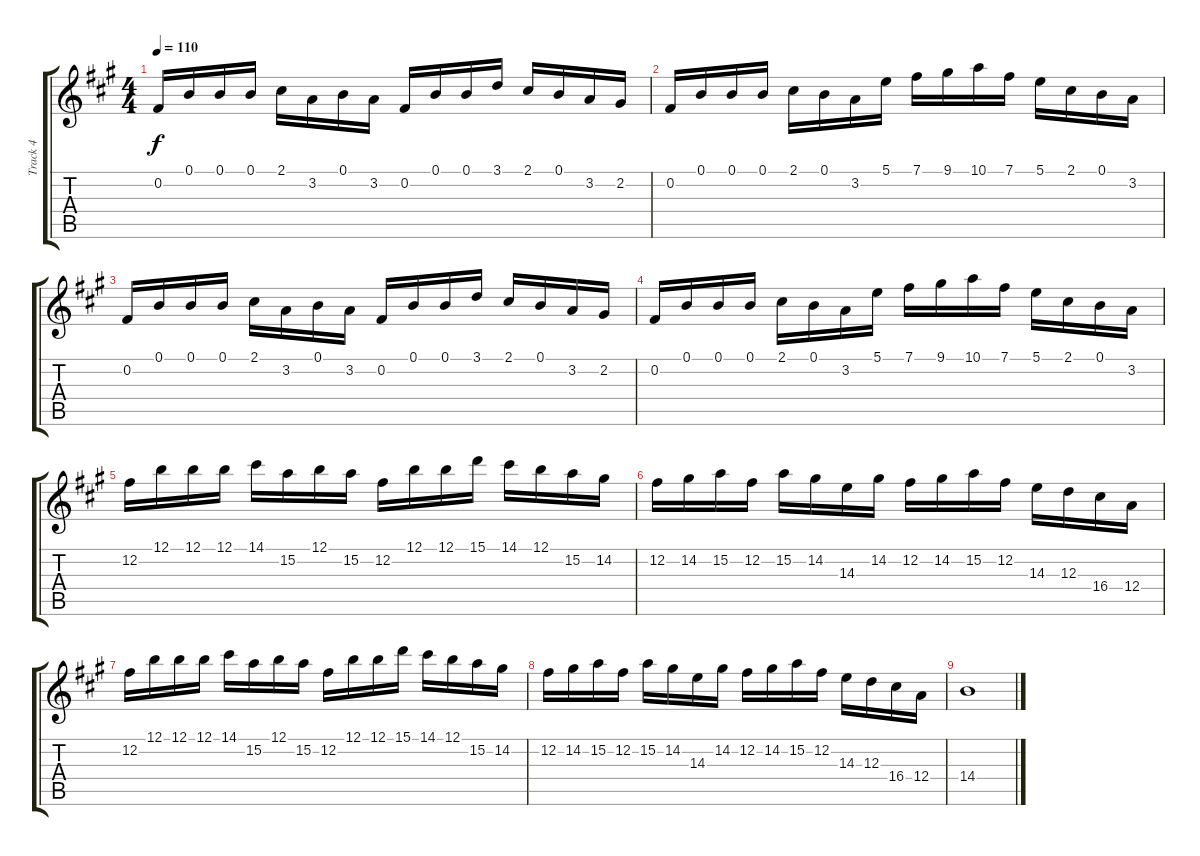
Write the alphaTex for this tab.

\track ("Track 4" "Track 4") {instrument flute}
\staff {score tabs}
\tuning (B4 Gb4 D4 A3 E3 B2) {hide}
\ts (4 4)
\tempo 110
\clef g2
\ks a
0.2.16{dy f} 0.1.16 0.1.16 0.1.16 2.1.16 3.2.16 0.1.16 3.2.16 0.2.16 0.1.16 0.1.16 3.1.16 2.1.16 0.1.16 3.2.16 2.2.16 |
0.2.16 0.1.16 0.1.16 0.1.16 2.1.16 0.1.16 3.2.16 5.1.16 7.1.16 9.1.16 10.1.16 7.1.16 5.1.16 2.1.16 0.1.16 3.2.16 |
0.2.16 0.1.16 0.1.16 0.1.16 2.1.16 3.2.16 0.1.16 3.2.16 0.2.16 0.1.16 0.1.16 3.1.16 2.1.16 0.1.16 3.2.16 2.2.16 |
0.2.16 0.1.16 0.1.16 0.1.16 2.1.16 0.1.16 3.2.16 5.1.16 7.1.16 9.1.16 10.1.16 7.1.16 5.1.16 2.1.16 0.1.16 3.2.16 |
12.2.16 12.1.16 12.1.16 12.1.16 14.1.16 15.2.16 12.1.16 15.2.16 12.2.16 12.1.16 12.1.16 15.1.16 14.1.16 12.1.16 15.2.16 14.2.16 |
12.2.16 14.2.16 15.2.16 12.2.16 15.2.16 14.2.16 14.3.16 14.2.16 12.2.16 14.2.16 15.2.16 12.2.16 14.3.16 12.3.16 16.4.16 12.4.16 |
12.2.16 12.1.16 12.1.16 12.1.16 14.1.16 15.2.16 12.1.16 15.2.16 12.2.16 12.1.16 12.1.16 15.1.16 14.1.16 12.1.16 15.2.16 14.2.16 |
12.2.16 14.2.16 15.2.16 12.2.16 15.2.16 14.2.16 14.3.16 14.2.16 12.2.16 14.2.16 15.2.16 12.2.16 14.3.16 12.3.16 16.4.16 12.4.16 |
14.4.1
